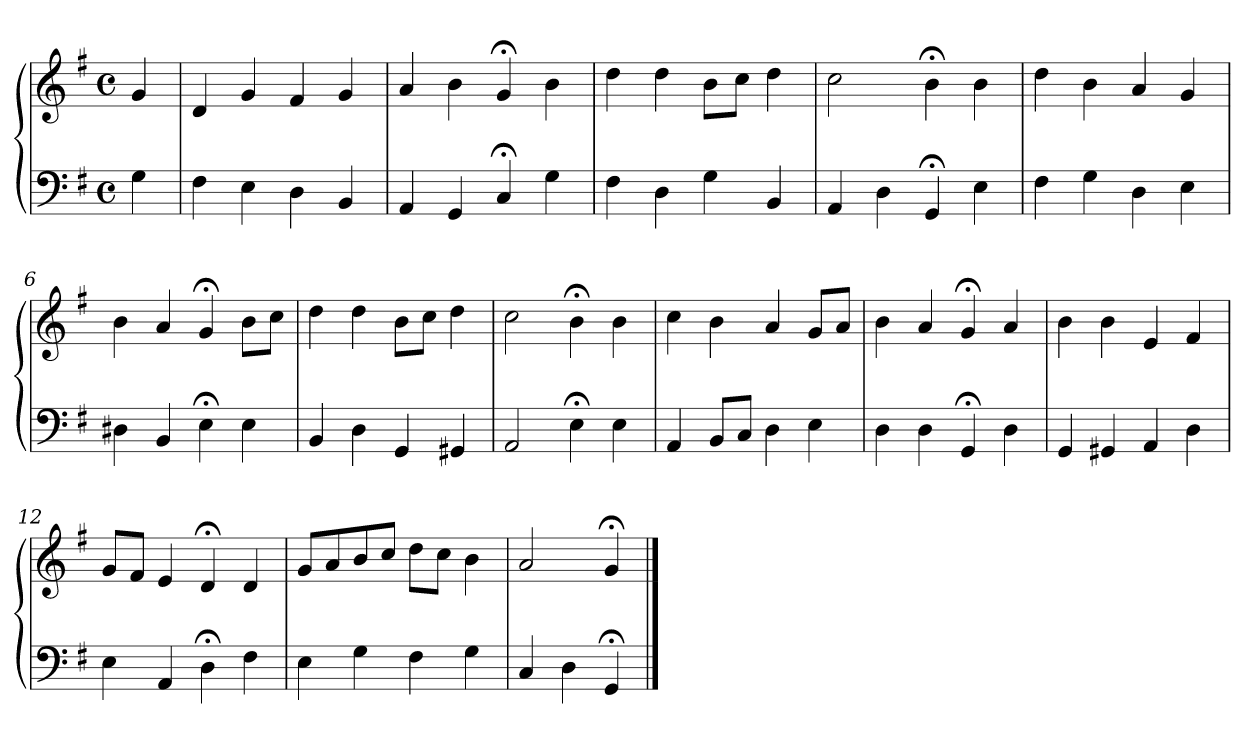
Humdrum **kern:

**kern	**kern
*part1	*part1
*staff2	*staff1
*clefF4	*clefG2
*k[f#]	*k[f#]
*M4/4	*M4/4
*met(c)	*met(c)
=	=
4G	4g
=1	=1
4F#	4d
4E	4g
4D	4f#
4BB	4g
=2	=2
4AA	4a
4GG	4b
4C;<	4g;<
4G	4b
=3	=3
4F#	4dd
4D	4dd
4G	8bL
.	8ccJ
4BB	4dd
=4	=4
4AA	2cc
4D	.
4GG;<	4b;<
4E	4b
=5	=5
4F#	4dd
4G	4b
4D	4a
4E	4g
=6	=6
4D#X	4b
4BB	4a
4E;<	4g;<
4E	8bL
.	8ccJ
!!LO:LB:g=z
=7	=7
4BB	4dd
4D	4dd
4GG	8bL
.	8ccJ
4GG#X	4dd
=8	=8
2AA	2cc
4E;<	4b;<
4E	4b
=9	=9
4AA	4cc
8BBL	4b
8CJ	.
4D	4a
4E	8gL
.	8aJ
=10	=10
4D	4b
4D	4a
4GG;<	4g;<
4D	4a
=11	=11
4GG	4b
4GG#X	4b
4AA	4e
4D	4f#
=12	=12
4E	8gL
.	8f#J
4AA	4e
4D;<	4d;<
4F#	4d
=13	=13
4E	8gL
.	8a
4G	8b
.	8ccJ
4F#	8ddL
.	8ccJ
4G	4b
!!LO:LB:g=z
=14	=14
4C	2a
4D	.
4GG;<	4g;<
==	==
*-	*-
